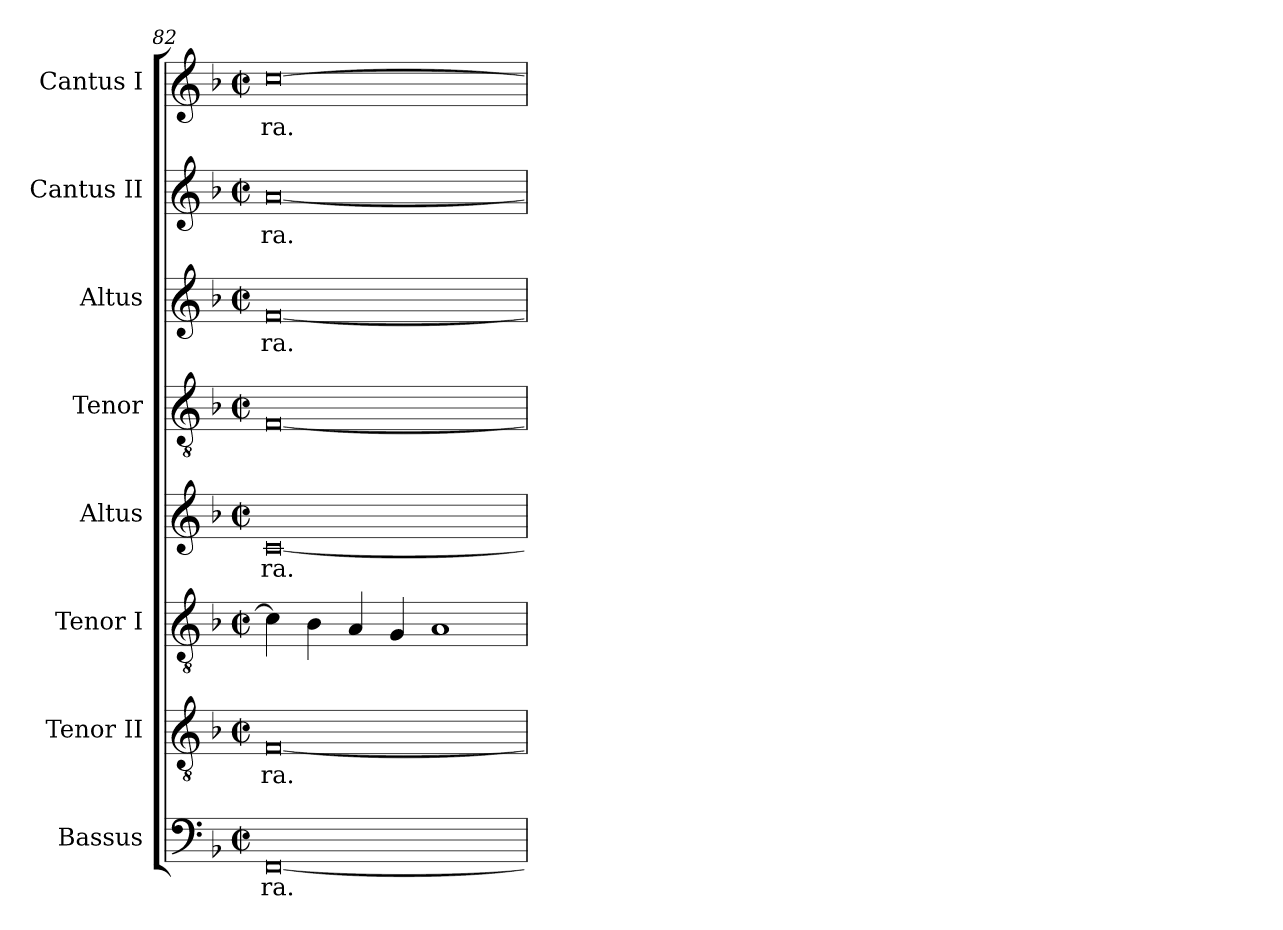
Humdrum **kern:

**kern	**text	**kern	**text	**kern	**kern	**text	**kern	**kern	**text	**kern	**text	**kern	**text
*part8	*part8	*part7	*part7	*part6	*part5	*part5	*part4	*part3	*part3	*part2	*part2	*part1	*part1
*staff8	*staff8	*staff7	*staff7	*staff6	*staff5	*staff5	*staff4	*staff3	*staff3	*staff2	*staff2	*staff1	*staff1
*I"Bassus	*	*I"Tenor II	*	*I"Tenor I	*I"Altus	*	*I"Tenor	*I"Altus	*	*I"Cantus II	*	*I"Cantus I	*
*clefF4	*	*clefGv2	*	*clefGv2	*clefG2	*	*clefGv2	*clefG2	*	*clefG2	*	*clefG2	*
*k[b-]	*	*k[b-]	*	*k[b-]	*k[b-]	*	*k[b-]	*k[b-]	*	*k[b-]	*	*k[b-]	*
*F:	*	*F:	*	*F:	*F:	*	*F:	*F:	*	*F:	*	*F:	*
*M2/2	*	*M2/2	*	*M2/2	*M2/2	*	*M2/2	*M2/2	*	*M2/2	*	*M2/2	*
*met(c|)	*	*met(c|)	*	*met(c|)	*met(c|)	*	*met(c|)	*met(c|)	*	*met(c|)	*	*met(c|)	*
=82	=82	=82	=82	=82	=82	=82	=82	=82	=82	=82	=82	=82	=82
!	!LO:LY:b:cj	!	!LO:LY:b:cj	!	!	!LO:LY:b:cj	!	!	!LO:LY:b:cj	!	!LO:LY:b:cj	!	!LO:LY:b:cj
[<0FF	ra.	[<0F	ra.	4c\]	[<0c	ra.	[<0F	[<0f	ra.	[<0a	-ra.	[>0cc	ra.
.	.	.	.	4B-\	.	.	.	.	.	.	.	.	.
.	.	.	.	4A/	.	.	.	.	.	.	.	.	.
.	.	.	.	4G/	.	.	.	.	.	.	.	.	.
.	.	.	.	1A	.	.	.	.	.	.	.	.	.
=	=	=	=	=	=	=	=	=	=	=	=	=	=
*-	*-	*-	*-	*-	*-	*-	*-	*-	*-	*-	*-	*-	*-
